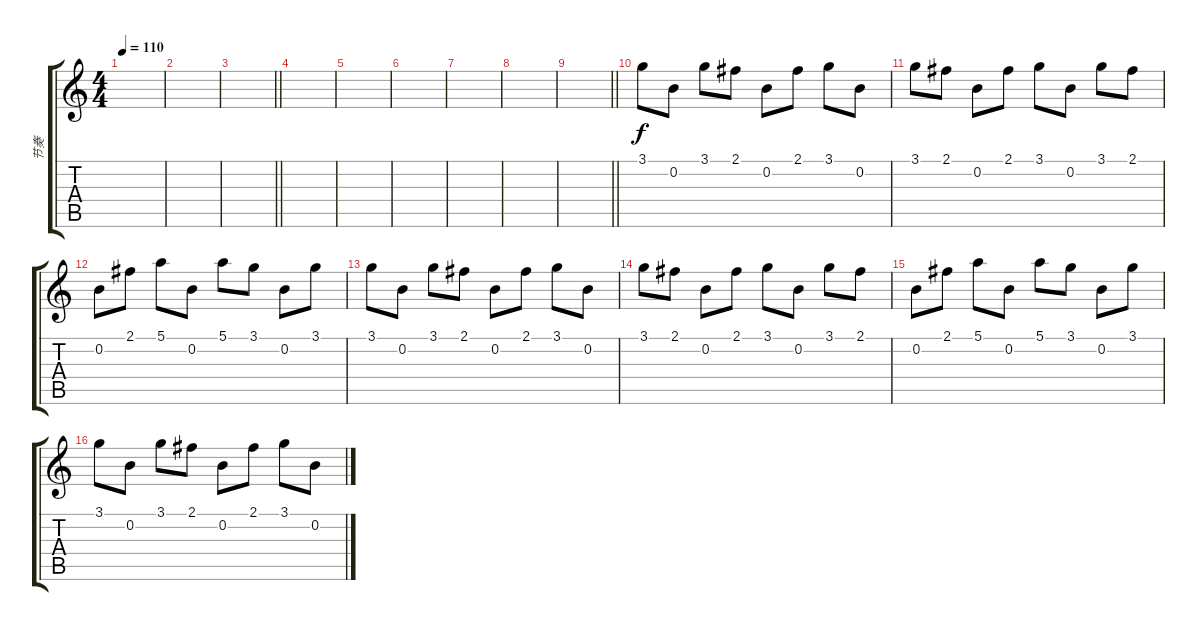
\track ("节奏" "节奏") {instrument acousticguitarsteel}
\staff {score tabs}
\tuning (E4 B3 G3 D3 A2 E2) {hide}
\ts (4 4)
\tempo 110
\clef g2
\ks c
|
|
\barLineRight lightlight
|
|
|
|
|
|
\barLineRight lightlight
|
3.1.8 0.2.8 3.1.8 2.1.8 0.2.8 2.1.8 3.1.8 0.2.8 |
3.1.8 2.1.8 0.2.8 2.1.8 3.1.8 0.2.8 3.1.8 2.1.8 |
0.2.8 2.1.8 5.1.8 0.2.8 5.1.8 3.1.8 0.2.8 3.1.8 |
3.1.8 0.2.8 3.1.8 2.1.8 0.2.8 2.1.8 3.1.8 0.2.8 |
3.1.8 2.1.8 0.2.8 2.1.8 3.1.8 0.2.8 3.1.8 2.1.8 |
0.2.8 2.1.8 5.1.8 0.2.8 5.1.8 3.1.8 0.2.8 3.1.8 |
3.1.8 0.2.8 3.1.8 2.1.8 0.2.8 2.1.8 3.1.8 0.2.8
